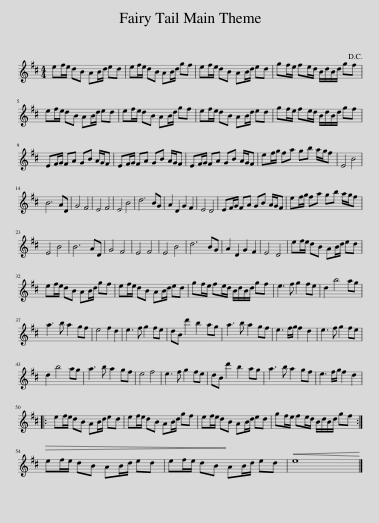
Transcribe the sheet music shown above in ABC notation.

X:1
L:1/8
M:4/4
I:linebreak $
K:none
V:1 treble transpose=-2
V:1
[K:D] ef/e/ dB AB/d/ ed | ef/e/ dB AB/d/ gf | ef/e/ dB AB/d/ ed | gf/e/ fe/d/ B/d/B/d/ gf!D.C.! |$ ef/e/ dB AB/d/ ed | %5
 ef/e/ dB AB/d/ gf | ef/e/ dB AB/d/ ed | gf/e/ fe/d/ B/d/B/d/ gf |$ EF/G/ FA GB A/G/F | EF/G/ FA GB A/G/F | %10
 EF/G/ FA GB A/G/F | ef/g/ fa gb a/g/f | E4 B4 |$ B6 AD | G4 F4 | %15
 E4 F4 | E4 B4 | d6 BG | A2 D2 G2 F2 | E4 D4 | %20
 EF/G/ FA GB A/G/F | ef/g/ fa gb a/g/f |$ E4 B4 | B6 AD | G4 F4 | %25
 E4 F4 | E4 B4 | d6 BG | A2 D2 G2 F2 | E4 D4 | %30
 ef/e/ dB AB/d/ ed |$ ef/e/ dB AB/d/ gf | ef/e/ dB AB/d/ ed | gf/e/ fe/d/ B/d/B/d/ gf | e3 f g2 fe | %35
 d2 b4 ag |$ a3 b a2 gf | e4 f2 d2 | e3 f g2 fe | dB d'2 b2 ag | %40
 a3 b a2 gf | e3 f/g/ f2 d2 | e3 f g2 fe |$ d2 b4 ag | a3 b a2 gf | %45
 e4 f4 | e3 f g2 fe | dB d'2 b2 ag | a3 b a2 gf | e3 f/g/ f2 d2 |:$ %50
 ef/e/ dB AB/d/ ed | ef/e/ dB AB/d/ gf | ef/e/ dB AB/d/ ed | gf/e/ fe/d/ B/d/B/d/ gf :|$!>(! ef/e/ dB AB/d/ ed!>)! | %55
 ef/e/ dB AB/d/ ed |!<(! e8!<)! |] %57
